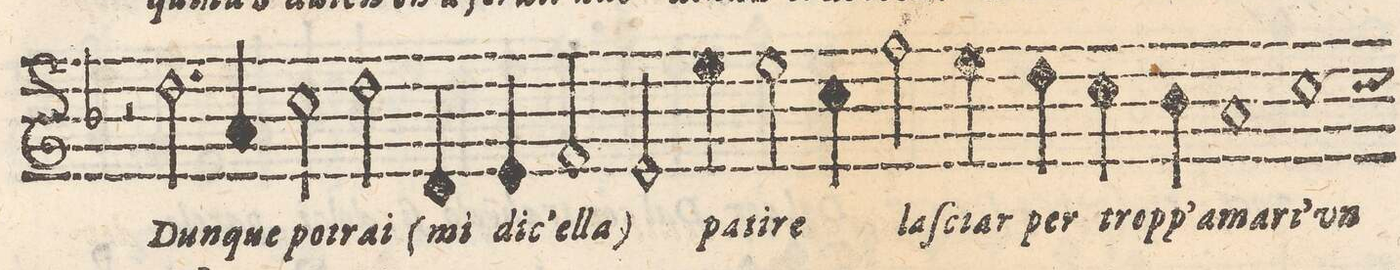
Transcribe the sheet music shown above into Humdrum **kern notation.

**kern	**text
*I"CANTO	*
*clefG2	*
*k[b-]	*
*met(C)	*
*M4/4	*
2r	.
2.dd\	Dun-
=50-	=50-
4a/	-que
2cc\	pot-
=51-	=51-
2dd\	-rar
4d/	(mi
4e/	di-
=52-	=52-
2f/	-c'el-
2e/	-la)
=53-	=53-
4ee\	pa-
2ee\	-ti-
4cc\	-re
=54-	=54-
2ff\	las-
4ee\	-ctar
4dd\	per
=55-	=55-
4cc\	tropp'a-
4b-y\	-ma-
1a/	-ri'-
=56-	=56-
1cc\	-vn
*custos:cc	*
=57-	=57-
*-	*-
